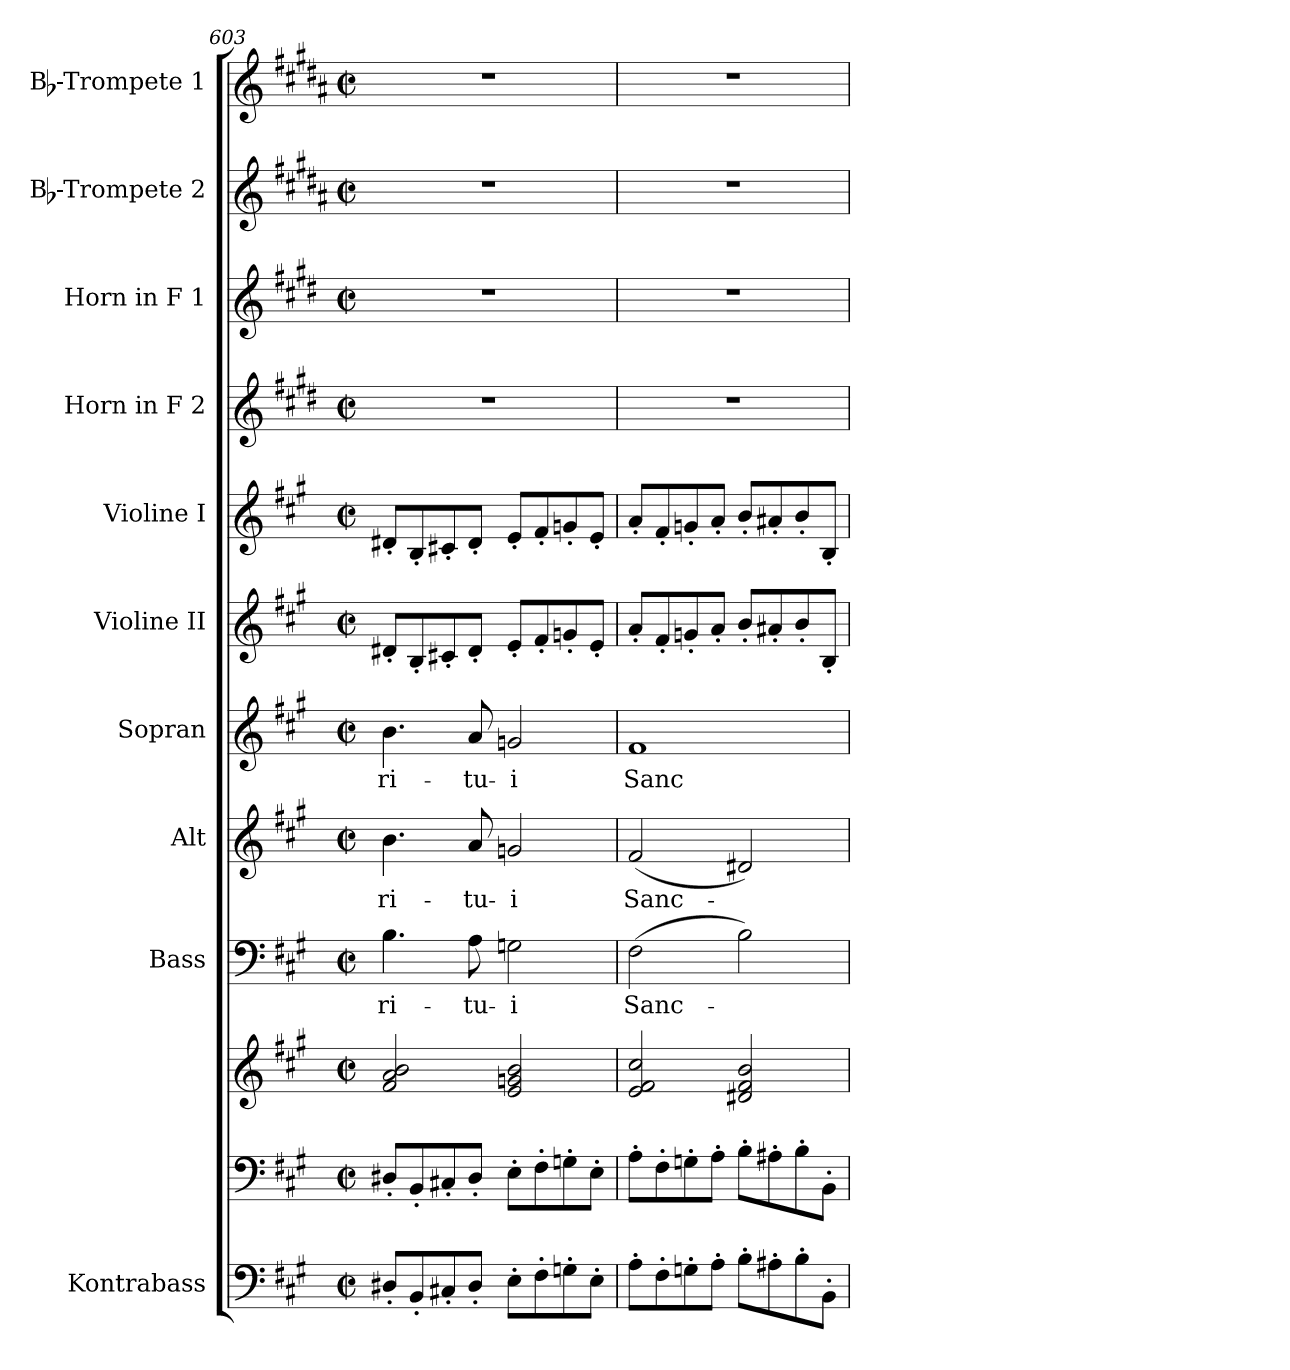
**kern	**kern	**kern	**kern	**text	**kern	**text	**kern	**text	**kern	**kern	**kern	**kern	**kern	**kern
*part11	*part10	*part10	*part9	*part9	*part8	*part8	*part7	*part7	*part6	*part5	*part4	*part3	*part2	*part1
*staff12	*staff11	*staff10	*staff9	*staff9	*staff8	*staff8	*staff7	*staff7	*staff6	*staff5	*staff4	*staff3	*staff2	*staff1
*I"Kontrabass	*	*	*I"Bass	*	*I"Alt	*	*I"Sopran	*	*I"Violine II	*I"Violine I	*I"Horn in F 2	*I"Horn in F 1	*I"Bb-Trompete 2	*I"Bb-Trompete 1
*I'Kb.	*	*	*I'B.	*	*I'A.	*	*I'S.	*	*I'Vl. II	*I'Vl. I	*	*	*I'Bb Trp. 2	*I'Bb Trp. 1
*clefF4	*clefF4	*clefG2	*clefF4	*	*clefG2	*	*clefG2	*	*clefG2	*clefG2	*clefG2	*clefG2	*clefG2	*clefG2
*ITrd7c12	*	*	*	*	*	*	*	*	*	*	*ITrd4c7	*ITrd4c7	*ITrd1c2	*ITrd1c2
*k[f#c#g#]	*k[f#c#g#]	*k[f#c#g#]	*k[f#c#g#]	*	*k[f#c#g#]	*	*k[f#c#g#]	*	*k[f#c#g#]	*k[f#c#g#]	*k[f#c#g#]	*k[f#c#g#]	*k[f#c#g#]	*k[f#c#g#]
*A:	*A:	*A:	*A:	*	*A:	*	*A:	*	*A:	*A:	*A:	*A:	*A:	*A:
*M2/2	*M2/2	*M2/2	*M2/2	*	*M2/2	*	*M2/2	*	*M2/2	*M2/2	*M2/2	*M2/2	*M2/2	*M2/2
*met(c|)	*met(c|)	*met(c|)	*met(c|)	*	*met(c|)	*	*met(c|)	*	*met(c|)	*met(c|)	*met(c|)	*met(c|)	*met(c|)	*met(c|)
=603	=603	=603	=603	=603	=603	=603	=603	=603	=603	=603	=603	=603	=603	=603
!	!	!	!	!LO:LY:b	!	!LO:LY:b	!	!LO:LY:b	!	!	!	!	!	!
8DD#X'</L	8D#X'</L	2f#/ 2a/ 2b/	4.B\	-ri-	4.b\	-ri-	4.b\	-ri-	8d#X'</L	8d#X'</L	1r	1r	1r	1r
8BBB'</	8BB'</	.	.	.	.	.	.	.	8B'</	8B'</	.	.	.	.
8CC#X'</	8C#X'</	.	.	.	.	.	.	.	8c#X'</	8c#X'</	.	.	.	.
!	!	!	!	!LO:LY:b	!	!LO:LY:b	!	!LO:LY:b	!	!	!	!	!	!
8DD#'</J	8D#'</J	.	8A\	-tu-	8a/	-tu-	8a/	-tu-	8d#'</J	8d#'</J	.	.	.	.
!	!	!	!	!LO:LY:b	!	!LO:LY:b	!	!LO:LY:b	!	!	!	!	!	!
8EE'>\L	8E'>\L	2e/ 2gn/ 2b/	2Gn\	-i	2gn/	-i	2gn/	-i	8e'</L	8e'</L	.	.	.	.
8FF#'>\	8F#'>\	.	.	.	.	.	.	.	8f#'</	8f#'</	.	.	.	.
8GGn'>\	8Gn'>\	.	.	.	.	.	.	.	8gn'</	8gn'</	.	.	.	.
8EE'>\J	8E'>\J	.	.	.	.	.	.	.	8e'</J	8e'</J	.	.	.	.
!!LO:PB:g=z
=604	=604	=604	=604	=604	=604	=604	=604	=604	=604	=604	=604	=604	=604	=604
!	!	!	!	!LO:LY:b	!	!LO:LY:b	!	!LO:LY:b	!	!	!	!	!	!
8AA'>\L	8A'>\L	2e/ 2f#/ 2cc#/	(>2F#\	Sanc-	(<2f#/	Sanc-	1f#	Sanc-	8a'</L	8a'</L	1r	1r	1r	1r
8FF#'>\	8F#'>\	.	.	.	.	.	.	.	8f#'</	8f#'</	.	.	.	.
8GGn'>\	8Gn'>\	.	.	.	.	.	.	.	8gn'</	8gn'</	.	.	.	.
8AA'>\J	8A'>\J	.	.	.	.	.	.	.	8a'</J	8a'</J	.	.	.	.
8BB'>\L	8B'>\L	2d#X/ 2f#/ 2b/	2B\)	.	2d#X/)	.	.	.	8b'</L	8b'</L	.	.	.	.
8AA#X'>\	8A#X'>\	.	.	.	.	.	.	.	8a#X'</	8a#X'</	.	.	.	.
8BB'>\	8B'>\	.	.	.	.	.	.	.	8b'</	8b'</	.	.	.	.
8BBB'>\J	8BB'>\J	.	.	.	.	.	.	.	8B'</J	8B'</J	.	.	.	.
=	=	=	=	=	=	=	=	=	=	=	=	=	=	=
*-	*-	*-	*-	*-	*-	*-	*-	*-	*-	*-	*-	*-	*-	*-
